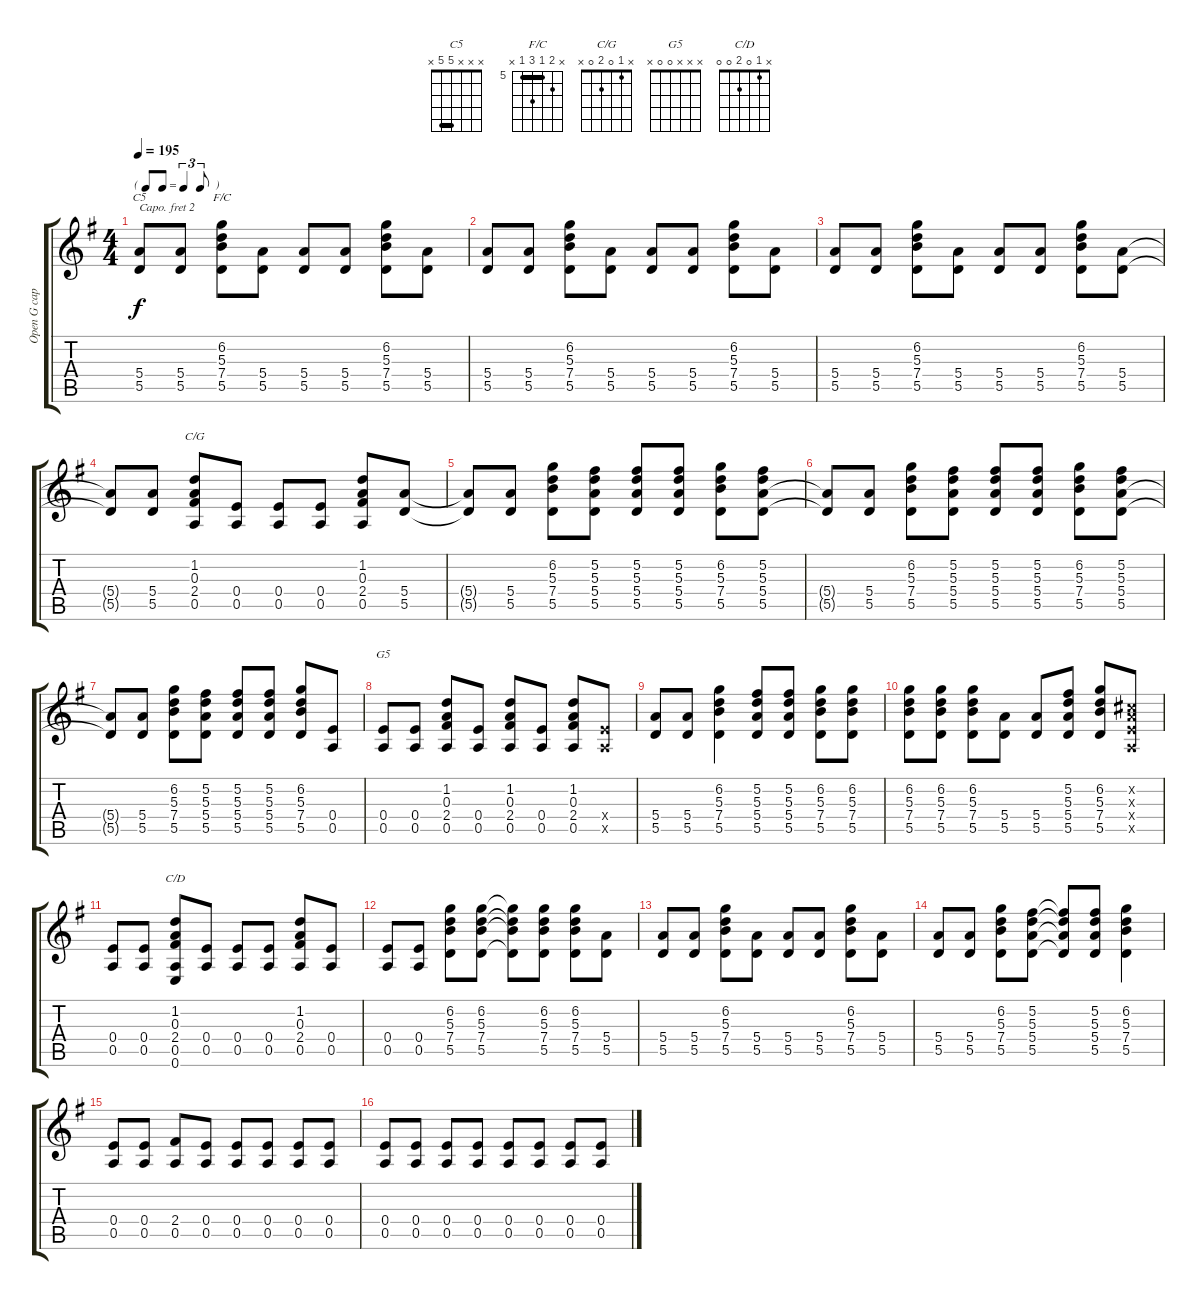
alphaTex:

\track ("Open G capo 2" "Open G cap") {instrument electricguitarmuted}
\staff {score tabs}
\capo 2
\tuning (D4 B3 G3 D3 G2 D2) {hide}
\chord ("C5" x x x 5 5 x) {barre 5}
\chord ("F/C" x 6 5 7 5 x) {firstfret 5 barre 5}
\chord ("C/G" x 1 0 2 0 x)
\chord ("G5" x x x 0 0 x)
\chord ("C/D" x 1 0 2 0 0)
\ts (4 4)
\tf triplet8th
\tempo 195
\clef g2
\ks g
(5.4 5.5).8{ch "C5" dy f instrument electricguitarmuted} (5.4 5.5).8 (6.2 5.3 7.4 5.5).8{ch "F/C"} (5.4 5.5).8 (5.4 5.5).8 (5.4 5.5).8 (6.2 5.3 7.4 5.5).8 (5.4 5.5).8 |
(5.4 5.5).8 (5.4 5.5).8 (6.2 5.3 7.4 5.5).8 (5.4 5.5).8 (5.4 5.5).8 (5.4 5.5).8 (6.2 5.3 7.4 5.5).8 (5.4 5.5).8 |
(5.4 5.5).8 (5.4 5.5).8 (6.2 5.3 7.4 5.5).8 (5.4 5.5).8 (5.4 5.5).8 (5.4 5.5).8 (6.2 5.3 7.4 5.5).8 (5.4 5.5).8 |
(5.4{t} 5.5{t}).8 (5.4 5.5).8 (1.2 0.3 2.4 0.5).8{ch "C/G"} (0.4 0.5).8 (0.4 0.5).8 (0.4 0.5).8 (1.2 0.3 2.4 0.5).8 (5.4 5.5).8 |
(5.4{t} 5.5{t}).8 (5.4 5.5).8 (6.2 5.3 7.4 5.5).8 (5.2 5.3 5.4 5.5).8 (5.2 5.3 5.4 5.5).8 (5.2 5.3 5.4 5.5).8 (6.2 5.3 7.4 5.5).8 (5.2 5.3 5.4 5.5).8 |
(5.4{t} 5.5{t}).8 (5.4 5.5).8 (6.2 5.3 7.4 5.5).8 (5.2 5.3 5.4 5.5).8 (5.2 5.3 5.4 5.5).8 (5.2 5.3 5.4 5.5).8 (6.2 5.3 7.4 5.5).8 (5.2 5.3 5.4 5.5).8 |
(5.4{t} 5.5{t}).8 (5.4 5.5).8 (6.2 5.3 7.4 5.5).8 (5.2 5.3 5.4 5.5).8 (5.2 5.3 5.4 5.5).8 (5.2 5.3 5.4 5.5).8 (6.2 5.3 7.4 5.5).8 (0.4 0.5).8 |
(0.4 0.5).8{ch "G5"} (0.4 0.5).8 (1.2 0.3 2.4 0.5).8 (0.4 0.5).8 (1.2 0.3 2.4 0.5).8 (0.4 0.5).8 (1.2 0.3 2.4 0.5).8 (0.4{x} 0.5{x}).8 |
(5.4 5.5).8 (5.4 5.5).8 (6.2 5.3 7.4 5.5).4 (5.2 5.3 5.4 5.5).8 (5.2 5.3 5.4 5.5).8 (6.2 5.3 7.4 5.5).8 (6.2 5.3 7.4 5.5).8 |
(6.2 5.3 7.4 5.5).8 (6.2 5.3 7.4 5.5).8 (6.2 5.3 7.4 5.5).8 (5.4 5.5).8 (5.4 5.5).8 (5.2 5.3 5.4 5.5).8 (6.2 5.3 7.4 5.5).8 (0.2{x} 0.3{x} 0.4{x} 0.5{x}).8 |
(0.4 0.5).8 (0.4 0.5).8 (1.2 0.3 2.4 0.5 0.6).8{ch "C/D"} (0.4 0.5).8 (0.4 0.5).8 (0.4 0.5).8 (1.2 0.3 2.4 0.5).8 (0.4 0.5).8 |
(0.4 0.5).8 (0.4 0.5).8 (6.2 5.3 7.4 5.5).8 (6.2 5.3 7.4 5.5).8 (6.2{t} 5.3{t} 7.4{t} 5.5{t}).8 (6.2 5.3 7.4 5.5).8 (6.2 5.3 7.4 5.5).8 (5.4 5.5).8 |
(5.4 5.5).8 (5.4 5.5).8 (6.2 5.3 7.4 5.5).8 (5.4 5.5).8 (5.4 5.5).8 (5.4 5.5).8 (6.2 5.3 7.4 5.5).8 (5.4 5.5).8 |
(5.4 5.5).8 (5.4 5.5).8 (6.2 5.3 7.4 5.5).8 (5.2 5.3 5.4 5.5).8 (5.2{t} 5.3{t} 5.4{t} 5.5{t}).8 (5.2 5.3 5.4 5.5).8 (6.2 5.3 7.4 5.5).4 |
(0.4 0.5).8 (0.4 0.5).8 (2.4 0.5).8 (0.4 0.5).8 (0.4 0.5).8 (0.4 0.5).8 (0.4 0.5).8 (0.4 0.5).8 |
(0.4 0.5).8 (0.4 0.5).8 (0.4 0.5).8 (0.4 0.5).8 (0.4 0.5).8 (0.4 0.5).8 (0.4 0.5).8 (0.4 0.5).8
